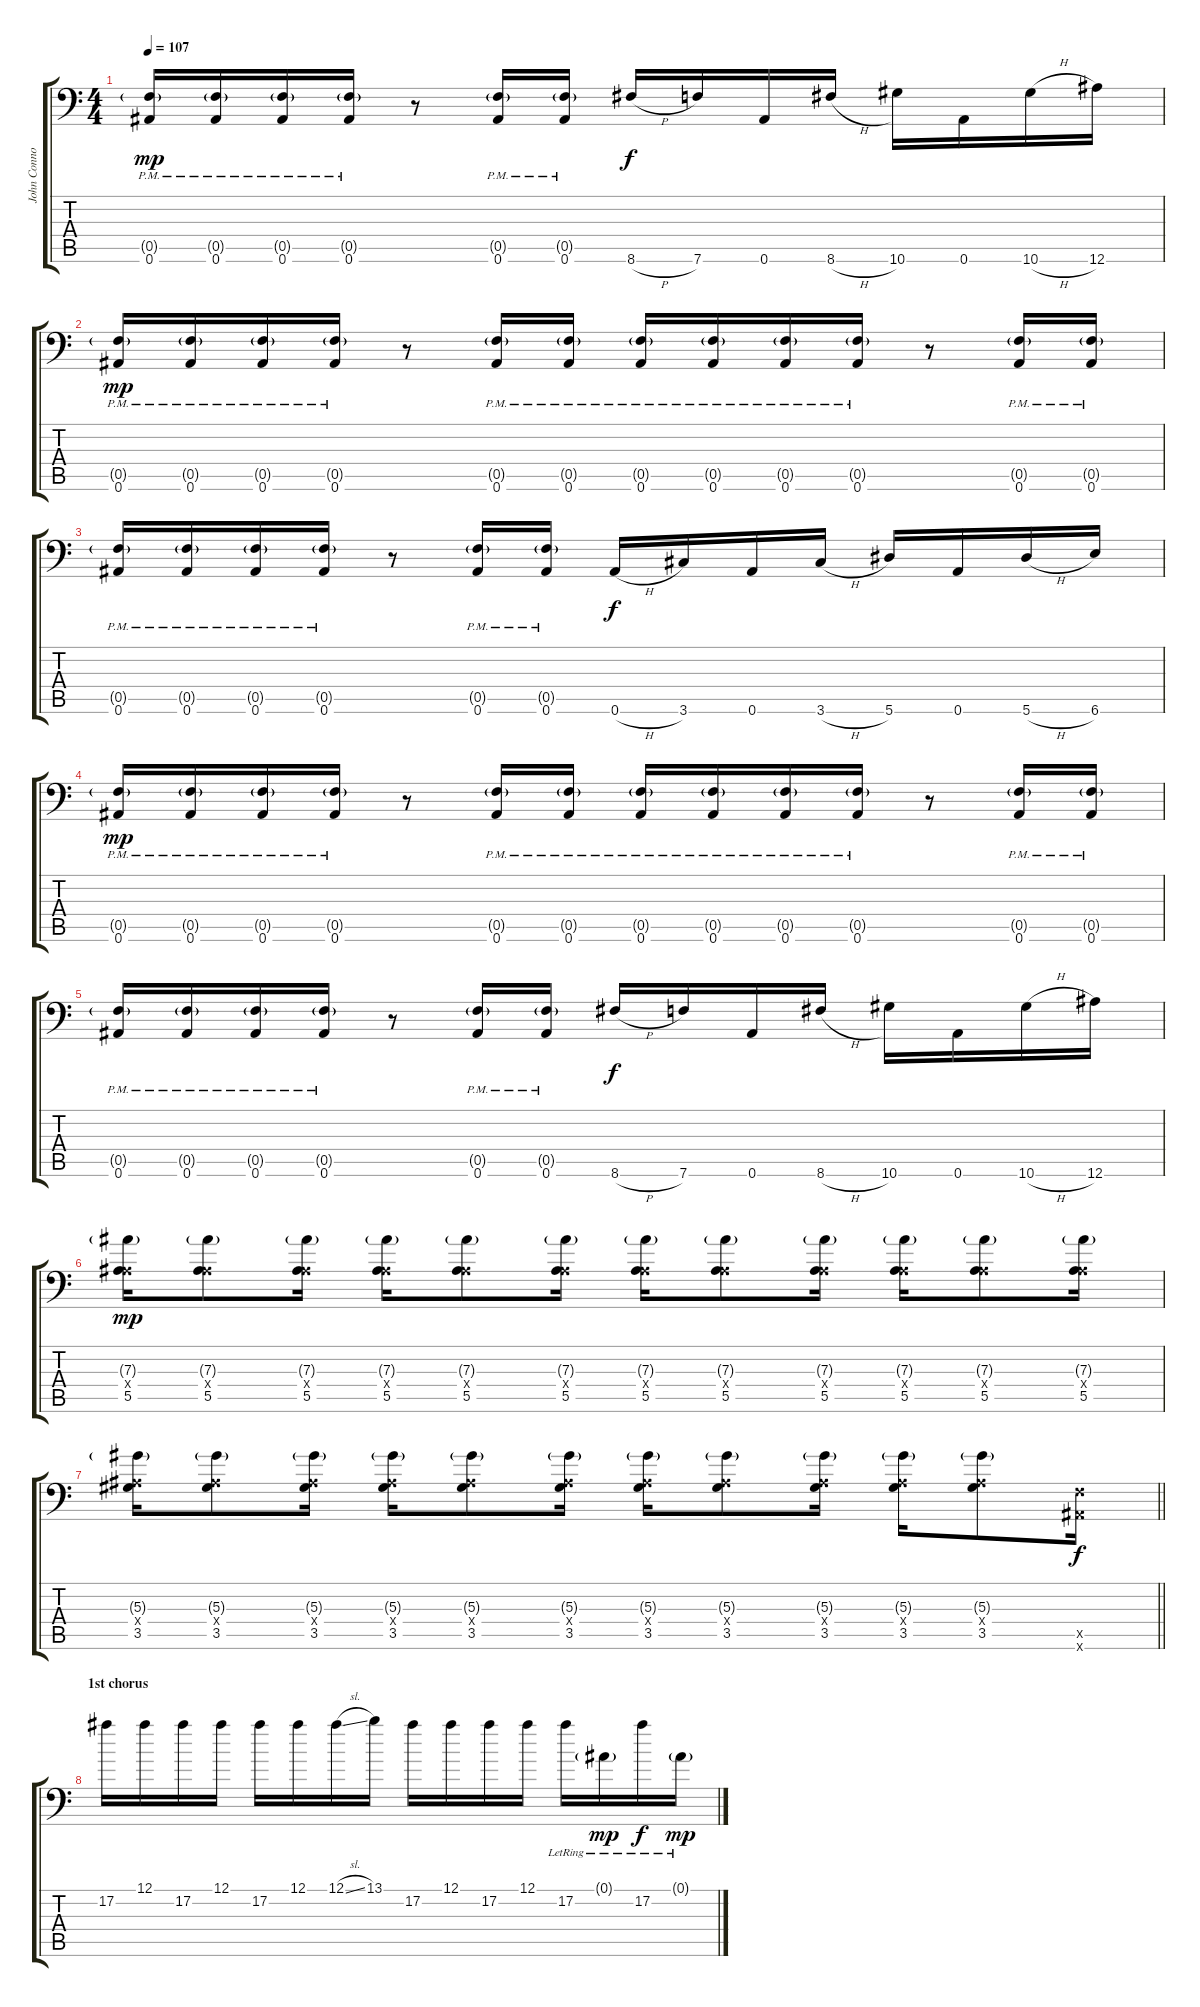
\track ("John Connolly" "John Conno") {instrument distortionguitar}
\staff {score tabs}
\tuning (Bb3 F3 Eb3 Bb2 F2 Bb1) {hide}
\ts (4 4)
\tempo 107
\clef f4
\ks c
(0.5{g pm} 0.6{pm}).16{dy mp} (0.5{g pm} 0.6{pm}).16 (0.5{g pm} 0.6{pm}).16 (0.5{g pm} 0.6{pm}).16 r.8 (0.5{g pm} 0.6{pm}).16 (0.5{g pm} 0.6{pm}).16 8.6{h}.16{dy f} 7.6.16 0.6.16 8.6{h}.16 10.6.16 0.6.16 10.6{h}.16 12.6.16 |
(0.5{g pm} 0.6{pm}).16{dy mp} (0.5{g pm} 0.6{pm}).16 (0.5{g pm} 0.6{pm}).16 (0.5{g pm} 0.6{pm}).16 r.8 (0.5{g pm} 0.6{pm}).16 (0.5{g pm} 0.6{pm}).16 (0.5{g pm} 0.6{pm}).16 (0.5{g pm} 0.6{pm}).16 (0.5{g pm} 0.6{pm}).16 (0.5{g pm} 0.6{pm}).16 r.8 (0.5{g pm} 0.6{pm}).16 (0.5{g pm} 0.6{pm}).16 |
(0.5{g pm} 0.6{pm}).16 (0.5{g pm} 0.6{pm}).16 (0.5{g pm} 0.6{pm}).16 (0.5{g pm} 0.6{pm}).16 r.8 (0.5{g pm} 0.6{pm}).16 (0.5{g pm} 0.6{pm}).16 0.6{h}.16{dy f} 3.6.16 0.6.16 3.6{h}.16 5.6.16 0.6.16 5.6{h}.16 6.6.16 |
(0.5{g pm} 0.6{pm}).16{dy mp} (0.5{g pm} 0.6{pm}).16 (0.5{g pm} 0.6{pm}).16 (0.5{g pm} 0.6{pm}).16 r.8 (0.5{g pm} 0.6{pm}).16 (0.5{g pm} 0.6{pm}).16 (0.5{g pm} 0.6{pm}).16 (0.5{g pm} 0.6{pm}).16 (0.5{g pm} 0.6{pm}).16 (0.5{g pm} 0.6{pm}).16 r.8 (0.5{g pm} 0.6{pm}).16 (0.5{g pm} 0.6{pm}).16 |
(0.5{g pm} 0.6{pm}).16 (0.5{g pm} 0.6{pm}).16 (0.5{g pm} 0.6{pm}).16 (0.5{g pm} 0.6{pm}).16 r.8 (0.5{g pm} 0.6{pm}).16 (0.5{g pm} 0.6{pm}).16 8.6{h}.16{dy f} 7.6.16 0.6.16 8.6{h}.16 10.6.16 0.6.16 10.6{h}.16 12.6.16 |
(7.3{g} 0.4{x} 5.5).16{dy mp} (7.3{g} 0.4{x} 5.5).8 (7.3{g} 0.4{x} 5.5).16 (7.3{g} 0.4{x} 5.5).16 (7.3{g} 0.4{x} 5.5).8 (7.3{g} 0.4{x} 5.5).16 (7.3{g} 0.4{x} 5.5).16 (7.3{g} 0.4{x} 5.5).8 (7.3{g} 0.4{x} 5.5).16 (7.3{g} 0.4{x} 5.5).16 (7.3{g} 0.4{x} 5.5).8 (7.3{g} 0.4{x} 5.5).16 |
\barLineRight lightlight
(5.3{g} 0.4{x} 3.5).16 (5.3{g} 0.4{x} 3.5).8 (5.3{g} 0.4{x} 3.5).16 (5.3{g} 0.4{x} 3.5).16 (5.3{g} 0.4{x} 3.5).8 (5.3{g} 0.4{x} 3.5).16 (5.3{g} 0.4{x} 3.5).16 (5.3{g} 0.4{x} 3.5).8 (5.3{g} 0.4{x} 3.5).16 (5.3{g} 0.4{x} 3.5).16 (5.3{g} 0.4{x} 3.5).8 (0.5{x} 0.6{x}).16{dy f} |
\section ("" "1st chorus")
17.2.16 12.1.16 17.2.16 12.1.16 17.2.16 12.1.16 12.1{sl}.16 13.1.16 17.2.16 12.1.16 17.2.16 12.1.16 17.2{lr}.16 0.1{g lr}.16{dy mp} 17.2{lr}.16{dy f} 0.1{g lr}.16{dy mp}
